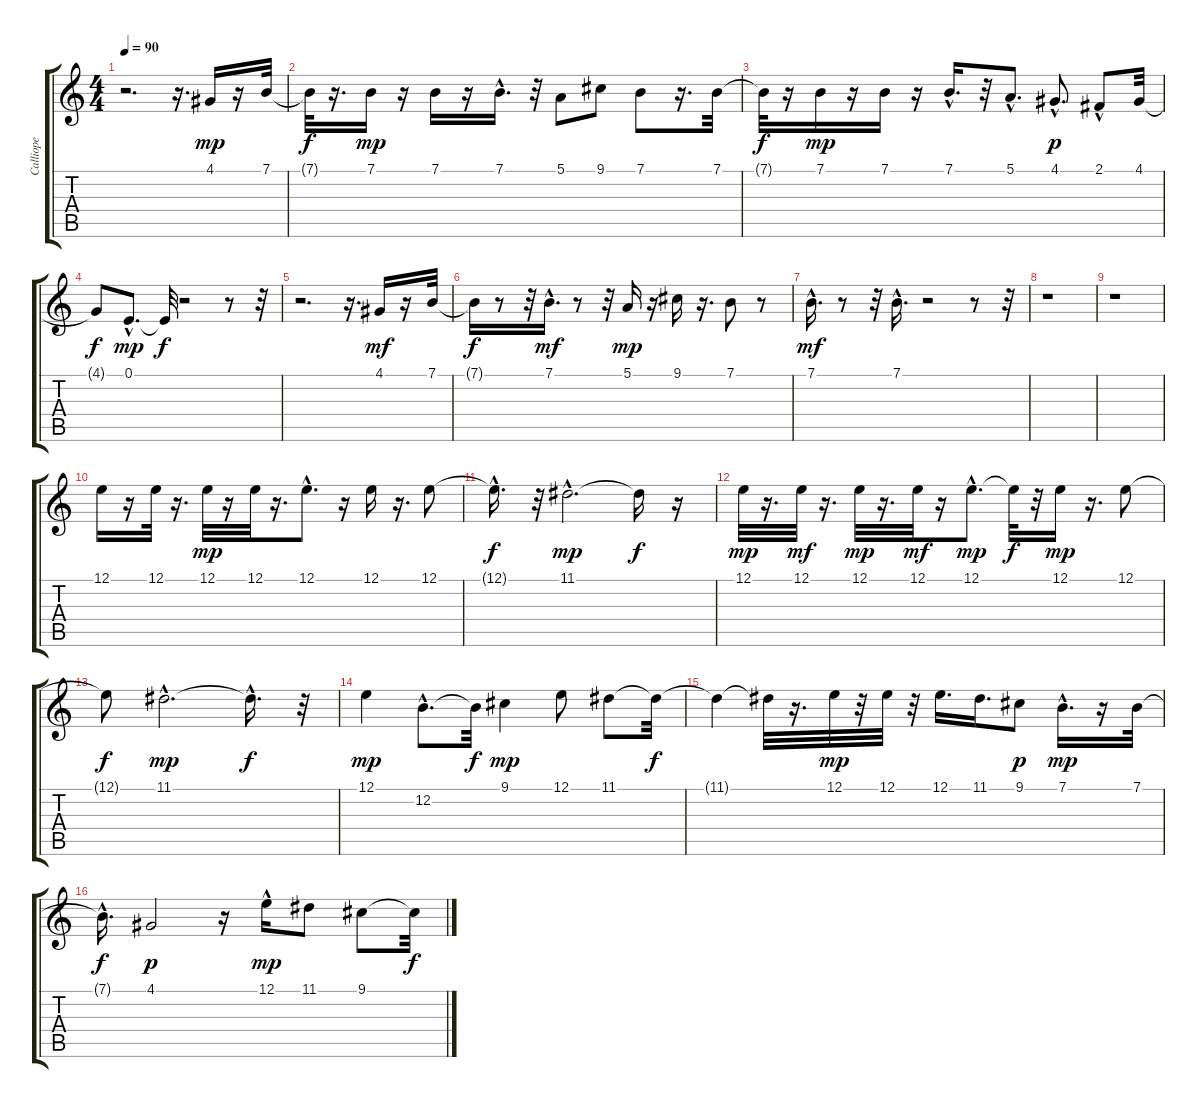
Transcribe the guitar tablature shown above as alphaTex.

\track ("Calliope" "Calliope") {instrument lead3calliope}
\staff {score tabs}
\tuning (E4 B3 G3 D3 A2 E2) {hide}
\ts (4 4)
\tempo 90
\clef g2
\ks c
r.2{d dy mp} r.16{d} 4.1.16 r.16 7.1.32 |
7.1{t}.32{dy f} r.16{d} 7.1.16{dy mp} r.16 7.1.16 r.16 7.1{hac}.16{d} r.32 5.1.8 9.1.8 7.1.8 r.16{d} 7.1.32 |
7.1{t}.32{dy f} r.16 7.1.16{dy mp} r.16 7.1.16 r.16 7.1{hac}.16{d} r.32 5.1{hac}.8{d} 4.1{hac}.8{d dy p} 2.1{hac}.8 4.1.32 |
4.1{t}.8{dy f} 0.1{hac}.8{d dy mp} 0.1{t}.32{dy f} r.2 r.8 r.32 |
r.2{d} r.16{d} 4.1.16{dy mf} r.16 7.1.32 |
7.1{t}.16{dy f} r.8 r.32 7.1{hac}.16{d dy mf} r.8 r.32 5.1.16{dy mp} r.16 9.1.16 r.16{d} 7.1.8 r.8 |
7.1{hac}.16{d dy mf} r.8 r.32 7.1{hac}.16{d} r.2 r.8 r.32 |
r.1 |
r.1 |
12.1.16 r.16 12.1.32 r.16{d} 12.1.32{dy mp} r.16 12.1.32 r.16{d} 12.1{hac}.8{d} r.16 12.1.16 r.16{d} 12.1.8 |
12.1{hac t}.16{d dy f} r.32 11.1{hac}.2{d dy mp} 11.1{t}.16{dy f} r.16 |
12.1.32{dy mp} r.16{d} 12.1.32{dy mf} r.16{d} 12.1.32{dy mp} r.16{d} 12.1.32{dy mf} r.16 12.1{hac}.8{d dy mp} 12.1{t}.32{dy f} r.32 12.1.16{dy mp} r.16{d} 12.1.8 |
12.1{t}.8{dy f} 11.1{hac}.2{d dy mp} 11.1{hac t}.16{d dy f} r.32 |
12.1.4{dy mp} 12.2{hac}.8{d} 12.2{t}.32{dy f} 9.1.4{dy mp} 12.1.8 11.1.8 11.1{t}.32{dy f} |
11.1{t}.4 11.1{t}.32 r.16{d} 12.1.32{dy mp} r.32 12.1.32 r.32 12.1.16{d} 11.1.16{d} 9.1.8{dy p} 7.1{hac}.16{d dy mp} r.16 7.1.32 |
7.1{hac t}.16{d dy f} 4.1.2{dy p} r.16 12.1{hac}.16{dy mp} 11.1.8 9.1.8 9.1{t}.32{dy f}
